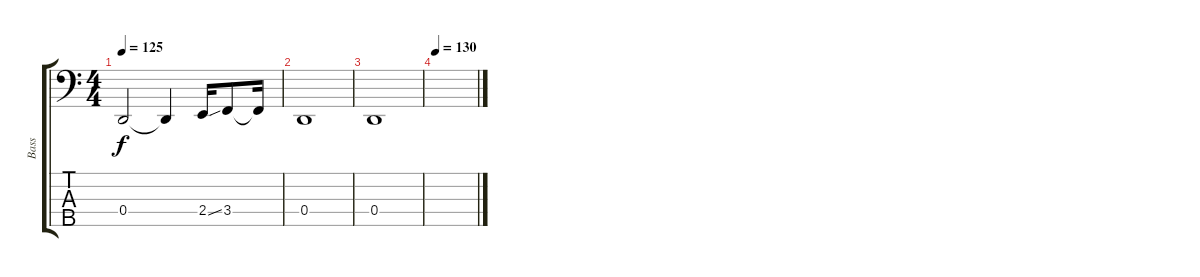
\track ("Bass" "Bass") {instrument electricbassfinger}
\staff {score tabs}
\tuning (F2 C2 G1 D1 A0) {hide}
\ts (4 4)
\tempo 125
\clef f4
\ks c
0.4.2{dy f} 0.4{t}.4 2.4{ss}.16 3.4.8 3.4{t}.16 |
0.4.1 |
0.4.1 |
\tempo 130
